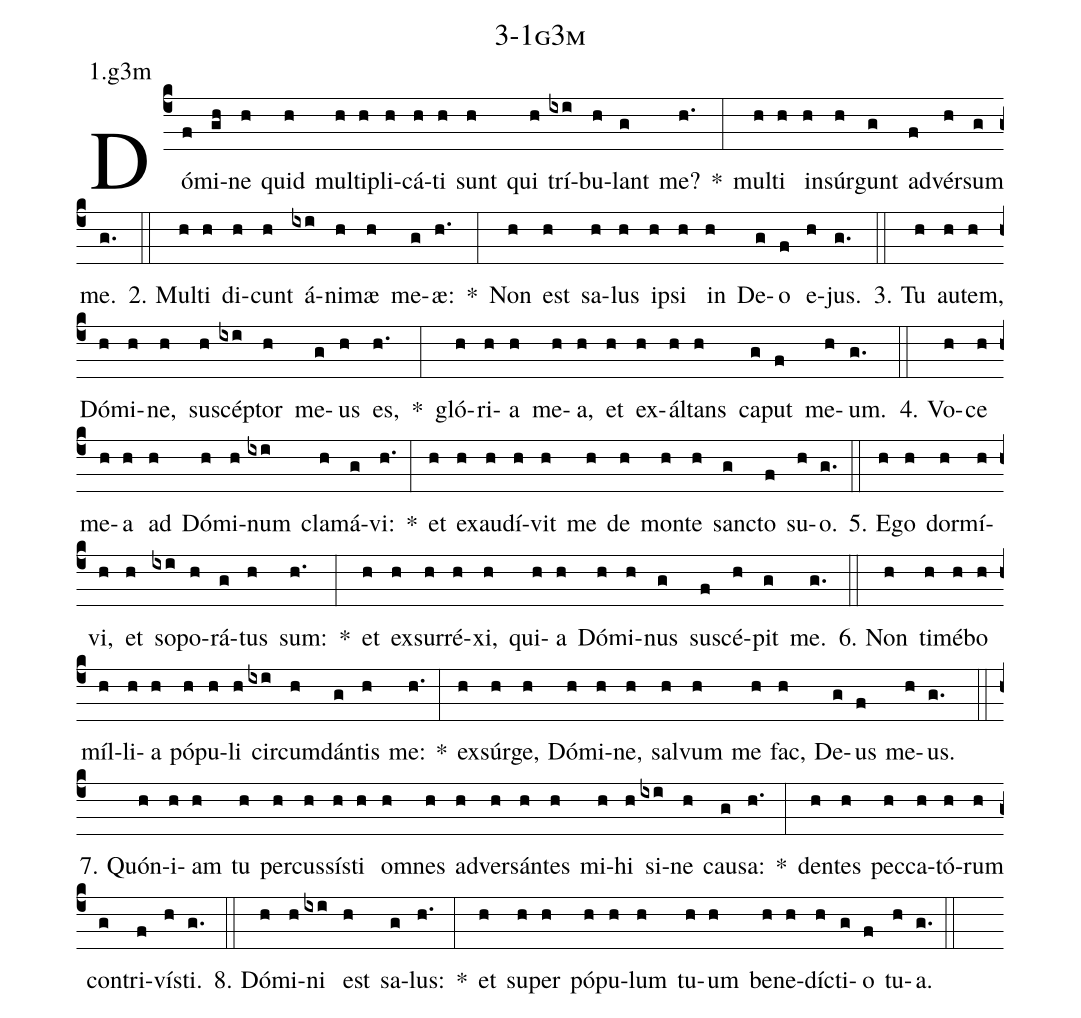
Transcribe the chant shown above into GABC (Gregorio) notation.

name: 3-1g3m;
annotation: 1.g3m;
%%
(c4)Dó(f)mi(gh)ne(h) quid(h) mul(h)ti(h)pli(h)cá(h)ti(h) sunt(h) qui(h) trí(ixi)bu(h)lant(g) me?(h.) *(:) mul(h)ti(h) in(h)súr(h)gunt(g) ad(f)vér(h)sum(g) me.(g.) (::)
2. Mul(h)ti(h) di(h)cunt(h) á(ixi)ni(h)mæ(h) me(g)æ:(h.) *(:) Non(h) est(h) sa(h)lus(h) ip(h)si(h) in(h) De(g)o(f) e(h)jus.(g.) (::)
3. Tu(h) au(h)tem,(h) Dó(h)mi(h)ne,(h) su(h)scép(ixi)tor(h) me(g)us(h) es,(h.) *(:) gló(h)ri(h)a(h) me(h)a,(h) et(h) ex(h)ál(h)tans(h) ca(g)put(f) me(h)um.(g.) (::)
4. Vo(h)ce(h) me(h)a(h) ad(h) Dó(h)mi(h)num(ixi) cla(h)má(g)vi:(h.) *(:) et(h) ex(h)au(h)dí(h)vit(h) me(h) de(h) mon(h)te(h) sanc(g)to(f) su(h)o.(g.) (::)
5. E(h)go(h) dor(h)mí(h)vi,(h) et(h) so(ixi)po(h)rá(g)tus(h) sum:(h.) *(:) et(h) ex(h)sur(h)ré(h)xi,(h) qui(h)a(h) Dó(h)mi(h)nus(g) su(f)scé(h)pit(g) me.(g.) (::)
6. Non(h) ti(h)mé(h)bo(h) míl(h)li(h)a(h) pó(h)pu(h)li(h) cir(ixi)cum(h)dán(g)tis(h) me:(h.) *(:) ex(h)súr(h)ge,(h) Dó(h)mi(h)ne,(h) sal(h)vum(h) me(h) fac,(h) De(g)us(f) me(h)us.(g.) (::)
7. Quón(h)i(h)am(h) tu(h) per(h)cus(h)sís(h)ti(h) om(h)nes(h) ad(h)ver(h)sán(h)tes(h) mi(h)hi(h) si(ixi)ne(h) cau(g)sa:(h.) *(:) den(h)tes(h) pec(h)ca(h)tó(h)rum(h) con(g)tri(f)vís(h)ti.(g.) (::)
8. Dó(h)mi(h)ni(ixi) est(h) sa(g)lus:(h.) *(:) et(h) su(h)per(h) pó(h)pu(h)lum(h) tu(h)um(h) be(h)ne(h)díc(h)ti(g)o(f) tu(h)a.(g.) (::)
